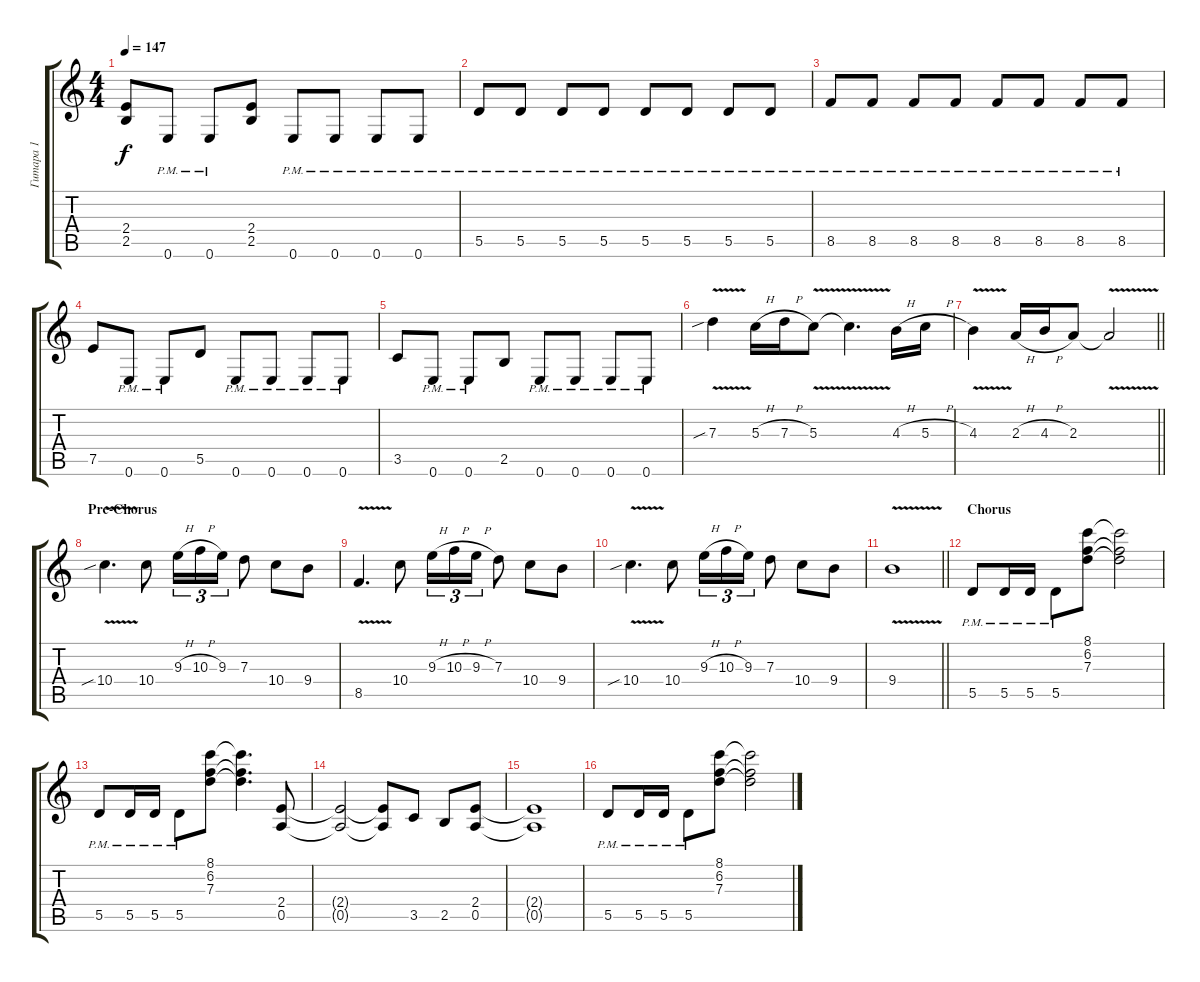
\track ("Гитара 1" "Гитара 1") {instrument distortionguitar}
\staff {score tabs}
\tuning (E4 B3 G3 D3 A2 E2) {hide}
\ts (4 4)
\tempo 147
\clef g2
\ks c
(2.4 2.5).8{dy f} 0.6{pm}.8 0.6{pm}.8 (2.4 2.5).8 0.6{pm}.8 0.6{pm}.8 0.6{pm}.8 0.6{pm}.8 |
5.5{pm}.8 5.5{pm}.8 5.5{pm}.8 5.5{pm}.8 5.5{pm}.8 5.5{pm}.8 5.5{pm}.8 5.5{pm}.8 |
8.5{pm}.8 8.5{pm}.8 8.5{pm}.8 8.5{pm}.8 8.5{pm}.8 8.5{pm}.8 8.5{pm}.8 8.5{pm}.8 |
7.5.8 0.6{pm}.8 0.6{pm}.8 5.5.8 0.6{pm}.8 0.6{pm}.8 0.6{pm}.8 0.6{pm}.8 |
3.5.8 0.6{pm}.8 0.6{pm}.8 2.5.8 0.6{pm}.8 0.6{pm}.8 0.6{pm}.8 0.6{pm}.8 |
7.3{v sib}.4 5.3{h}.16 7.3{h}.16 5.3{v}.8 5.3{t}.4{d} 4.3{h}.16 5.3{h}.16 |
\barLineRight lightlight
4.3{v}.4 2.3{h}.16 4.3{h}.16 2.3.8 2.3{v t}.2 |
\section ("" "Pre-Chorus")
10.4{v sib}.4{d} 10.4.8 9.3{h}.16{tu (3 2)} 10.3{h}.16{tu (3 2)} 9.3.16{tu (3 2)} 7.3.8 10.4.8 9.4.8 |
8.5{v}.4{d} 10.4.8 9.3{h}.16{tu (3 2)} 10.3{h}.16{tu (3 2)} 9.3{h}.16{tu (3 2)} 7.3.8 10.4.8 9.4.8 |
10.4{v sib}.4{d} 10.4.8 9.3{h}.16{tu (3 2)} 10.3{h}.16{tu (3 2)} 9.3.16{tu (3 2)} 7.3.8 10.4.8 9.4.8 |
\barLineRight lightlight
9.4{v}.1 |
\section ("" "Chorus")
5.5{pm}.8 5.5{pm}.16 5.5{pm}.16 5.5{pm}.8 (8.1 6.2 7.3).8 (8.1{t} 6.2{t} 7.3{t}).2 |
5.5{pm}.8 5.5{pm}.16 5.5{pm}.16 5.5{pm}.8 (8.1 6.2 7.3).8 (8.1{t} 6.2{t} 7.3{t}).4{d} (2.4 0.5).8 |
(2.4{t} 0.5{t}).2 (2.4{t} 0.5{t}).8 3.5.8 2.5.8 (2.4 0.5).8 |
(2.4{t} 0.5{t}).1 |
5.5{pm}.8 5.5{pm}.16 5.5{pm}.16 5.5{pm}.8 (8.1 6.2 7.3).8 (8.1{t} 6.2{t} 7.3{t}).2
